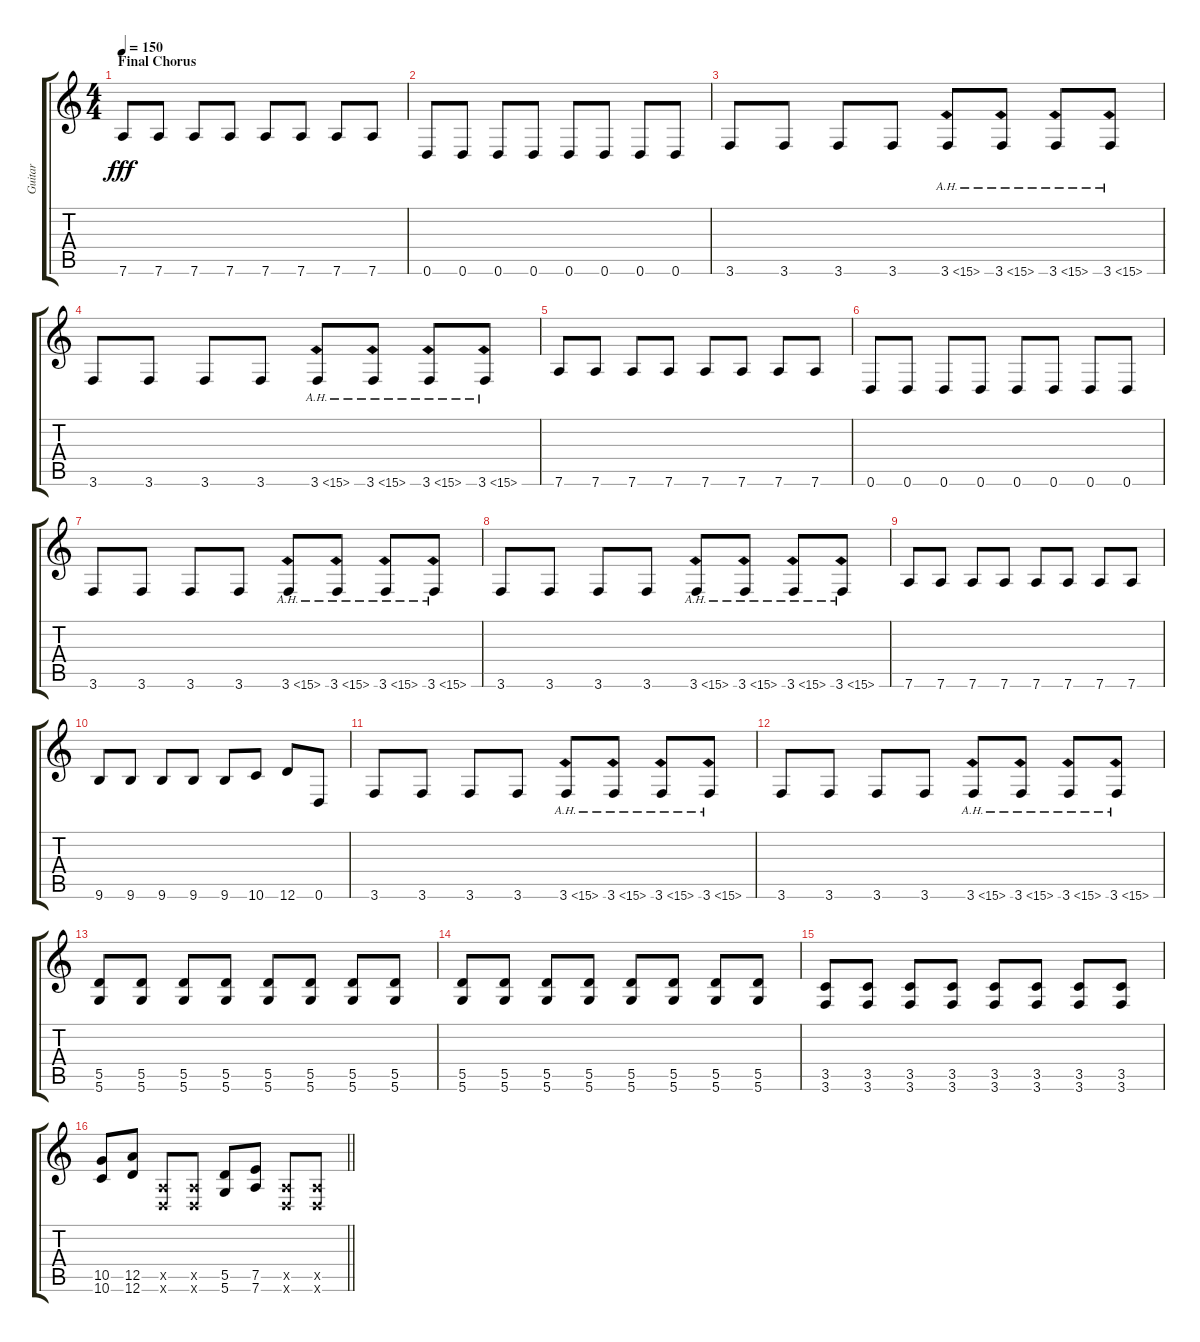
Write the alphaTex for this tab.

\track ("Guitar" "Guitar") {instrument distortionguitar}
\staff {score tabs}
\tuning (E4 B3 G3 D3 A2 D2) {hide}
\ts (4 4)
\section ("" "Final Chorus")
\tempo 150
\clef g2
\ks c
7.6.8{dy fff} 7.6.8 7.6.8 7.6.8 7.6.8 7.6.8 7.6.8 7.6.8 |
0.6.8 0.6.8 0.6.8 0.6.8 0.6.8 0.6.8 0.6.8 0.6.8 |
3.6.8 3.6.8 3.6.8 3.6.8 3.6{ah 12}.8 3.6{ah 12}.8 3.6{ah 12}.8 3.6{ah 12}.8 |
3.6.8 3.6.8 3.6.8 3.6.8 3.6{ah 12}.8 3.6{ah 12}.8 3.6{ah 12}.8 3.6{ah 12}.8 |
7.6.8 7.6.8 7.6.8 7.6.8 7.6.8 7.6.8 7.6.8 7.6.8 |
0.6.8 0.6.8 0.6.8 0.6.8 0.6.8 0.6.8 0.6.8 0.6.8 |
3.6.8 3.6.8 3.6.8 3.6.8 3.6{ah 12}.8 3.6{ah 12}.8 3.6{ah 12}.8 3.6{ah 12}.8 |
3.6.8 3.6.8 3.6.8 3.6.8 3.6{ah 12}.8 3.6{ah 12}.8 3.6{ah 12}.8 3.6{ah 12}.8 |
7.6.8 7.6.8 7.6.8 7.6.8 7.6.8 7.6.8 7.6.8 7.6.8 |
9.6.8 9.6.8 9.6.8 9.6.8 9.6.8 10.6.8 12.6.8 0.6.8 |
3.6.8 3.6.8 3.6.8 3.6.8 3.6{ah 12}.8 3.6{ah 12}.8 3.6{ah 12}.8 3.6{ah 12}.8 |
3.6.8 3.6.8 3.6.8 3.6.8 3.6{ah 12}.8 3.6{ah 12}.8 3.6{ah 12}.8 3.6{ah 12}.8 |
(5.5 5.6).8 (5.5 5.6).8 (5.5 5.6).8 (5.5 5.6).8 (5.5 5.6).8 (5.5 5.6).8 (5.5 5.6).8 (5.5 5.6).8 |
(5.5 5.6).8 (5.5 5.6).8 (5.5 5.6).8 (5.5 5.6).8 (5.5 5.6).8 (5.5 5.6).8 (5.5 5.6).8 (5.5 5.6).8 |
(3.5 3.6).8 (3.5 3.6).8 (3.5 3.6).8 (3.5 3.6).8 (3.5 3.6).8 (3.5 3.6).8 (3.5 3.6).8 (3.5 3.6).8 |
\barLineRight lightlight
(10.5 10.6).8 (12.5 12.6).8 (0.5{x} 0.6{x}).8 (0.5{x} 0.6{x}).8 (5.5 5.6).8 (7.5 7.6).8 (0.5{x} 0.6{x}).8 (0.5{x} 0.6{x}).8
